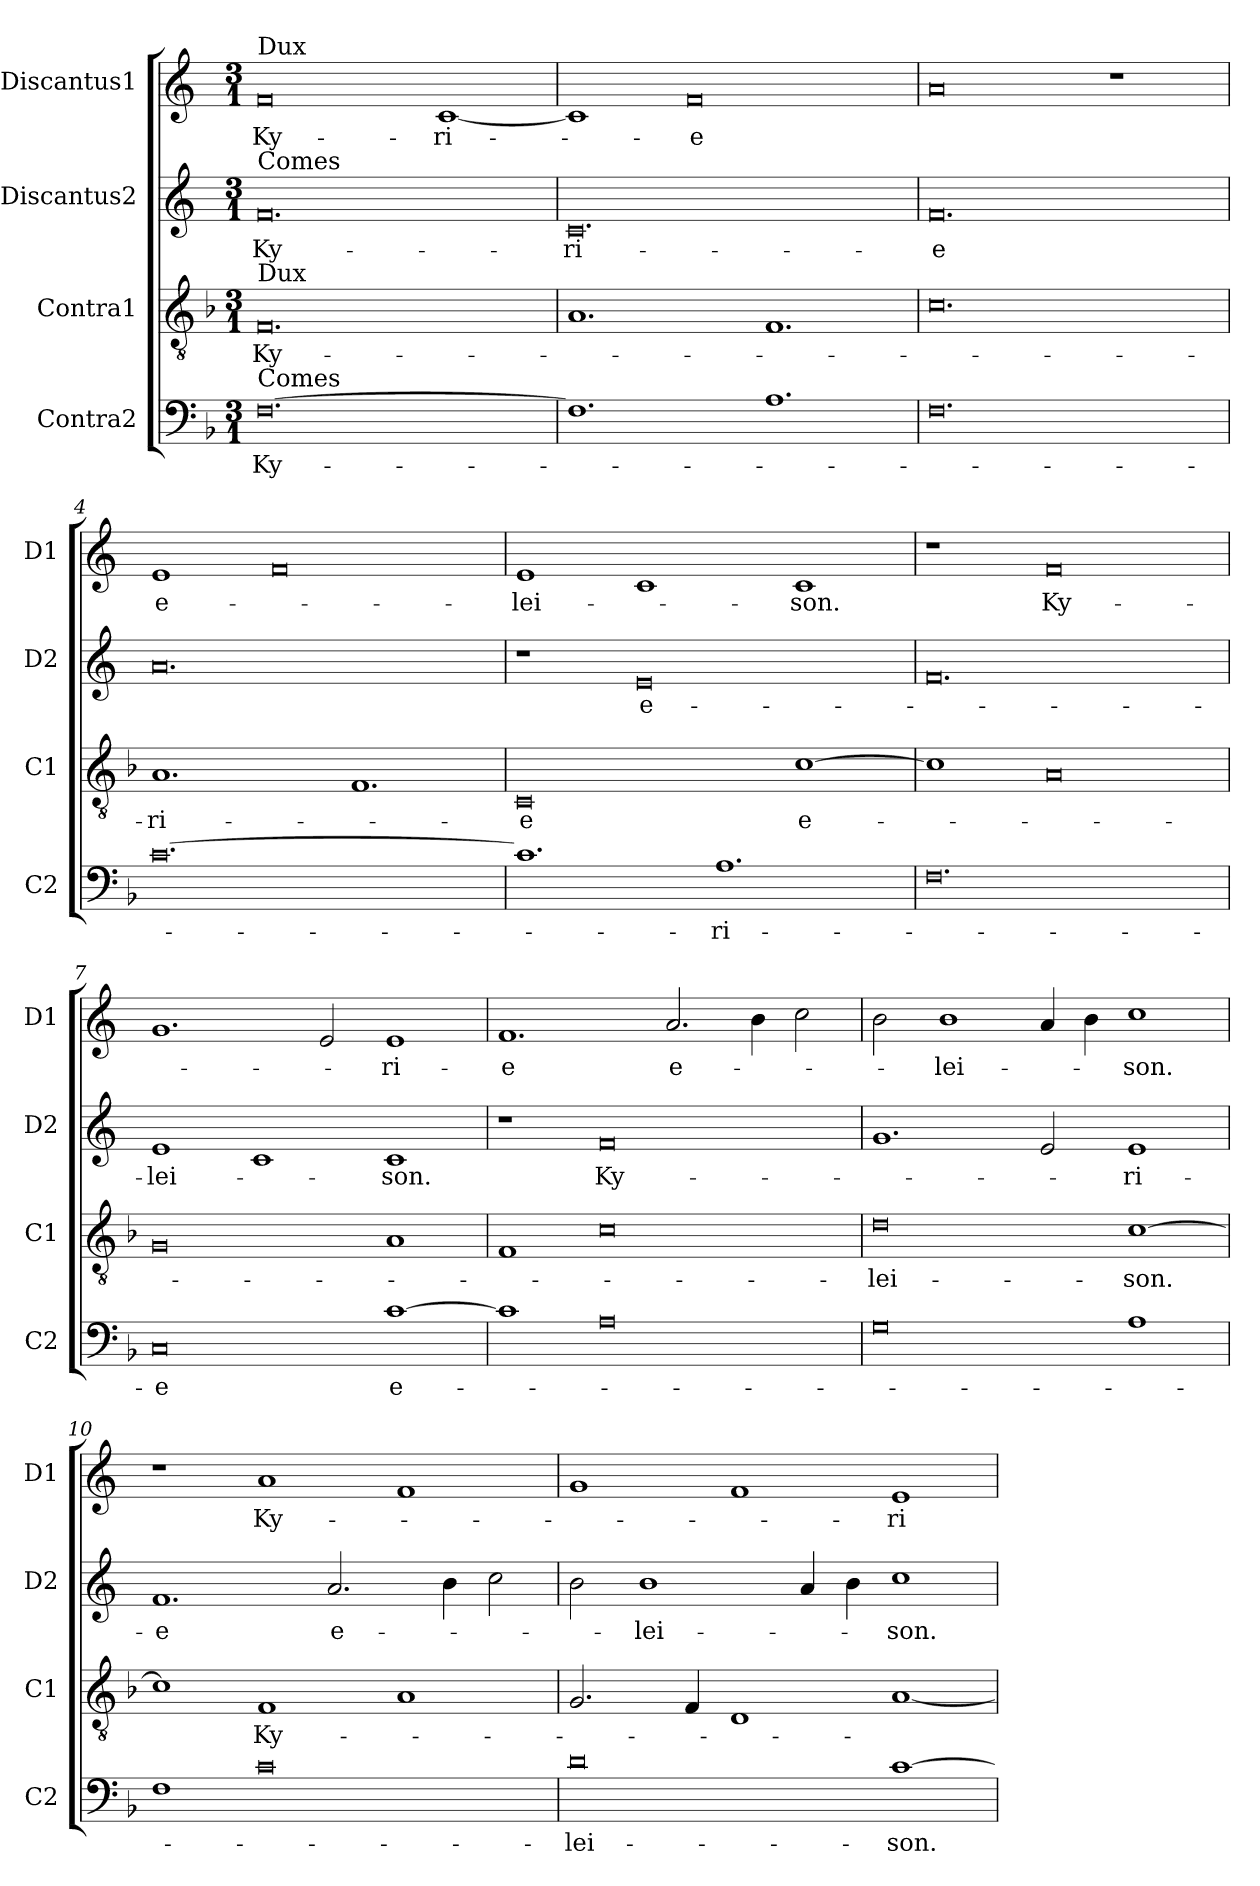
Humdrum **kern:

**kern	**text	**kern	**text	**kern	**text	**kern	**text
*part4	*part4	*part3	*part3	*part2	*part2	*part1	*part1
*staff4	*staff4	*staff3	*staff3	*staff2	*staff2	*staff1	*staff1
*I"Contra2	*	*I"Contra1	*	*I"Discantus2	*	*I"Discantus1	*
*I'C2	*	*I'C1	*	*I'D2	*	*I'D1	*
*clefF4	*	*clefGv2	*	*clefG2	*	*clefG2	*
*k[b-]	*	*k[b-]	*	*k[]	*	*k[]	*
*M3/1	*	*M3/1	*	*M3/1	*	*M3/1	*
=1	=1	=1	=1	=1	=1	=1	=1
!	!	!	!	!	!	!LO:TX:a:t=Dux	!
!	!	!	!	!LO:TX:a:t=Comes	!	!	!
!	!	!LO:TX:a:t=Dux	!	!	!	!	!
!LO:TX:a:t=Comes	!	!	!	!	!	!	!
[0.F	Ky-	0.F	Ky-	0.f	Ky-	0f	Ky-
.	.	.	.	.	.	[1c	-ri-
=2	=2	=2	=2	=2	=2	=2	=2
1.F]	.	1.A	.	0.c	-ri-	1c]	.
.	.	.	.	.	.	0f	-e
1.A	.	1.F	.	.	.	.	.
=3	=3	=3	=3	=3	=3	=3	=3
0.F	.	0.c	.	0.f	-e	0a	.
.	.	.	.	.	.	1r	.
=4	=4	=4	=4	=4	=4	=4	=4
[0.c	.	1.A	-ri-	0.a	.	1e	e-
.	.	.	.	.	.	0f	.
.	.	1.F	.	.	.	.	.
=5	=5	=5	=5	=5	=5	=5	=5
1.c]	.	0C	-e	1r	.	1e	-lei-
.	.	.	.	0e	e-	1c	.
1.A	-ri-	.	.	.	.	.	.
.	.	[1c	e-	.	.	1c	-son.
=6	=6	=6	=6	=6	=6	=6	=6
0.F	.	1c]	.	0.f	.	1r	.
.	.	0A	.	.	.	0f	Ky-
=7	=7	=7	=7	=7	=7	=7	=7
0C	-e	0G	.	1e	-lei-	1.g	.
.	.	.	.	1c	.	.	.
.	.	.	.	.	.	2e/	.
[1c	e-	1A	.	1c	-son.	1e	-ri-
=8	=8	=8	=8	=8	=8	=8	=8
1c]	.	1F	.	1r	.	1.f	-e
0A	.	0c	.	0f	Ky-	.	.
.	.	.	.	.	.	2.a/	e-
.	.	.	.	.	.	4b\	.
.	.	.	.	.	.	2cc\	.
=9	=9	=9	=9	=9	=9	=9	=9
0G	.	0d	-lei-	1.g	.	2b\	.
.	.	.	.	.	.	1b	-lei-
.	.	.	.	2e/	.	4a/	.
.	.	.	.	.	.	4b\	.
1A	.	[1c	-son.	1e	-ri-	1cc	-son.
=10	=10	=10	=10	=10	=10	=10	=10
1F	.	1c]	.	1.f	-e	1r	.
0c	.	1F	Ky-	.	.	1a	Ky-
.	.	.	.	2.a/	e-	.	.
.	.	1A	.	.	.	1f	.
.	.	.	.	4b\	.	.	.
.	.	.	.	2cc\	.	.	.
=11	=11	=11	=11	=11	=11	=11	=11
0d	-lei-	2.G/	.	2b\	.	1g	.
.	.	.	.	1b	-lei-	.	.
.	.	4F/	.	.	.	.	.
.	.	1D	.	.	.	1f	.
.	.	.	.	4a/	.	.	.
.	.	.	.	4b\	.	.	.
[1c	-son.	[1A	.	1cc	-son.	1e	-ri-
=	=	=	=	=	=	=	=
*-	*-	*-	*-	*-	*-	*-	*-
